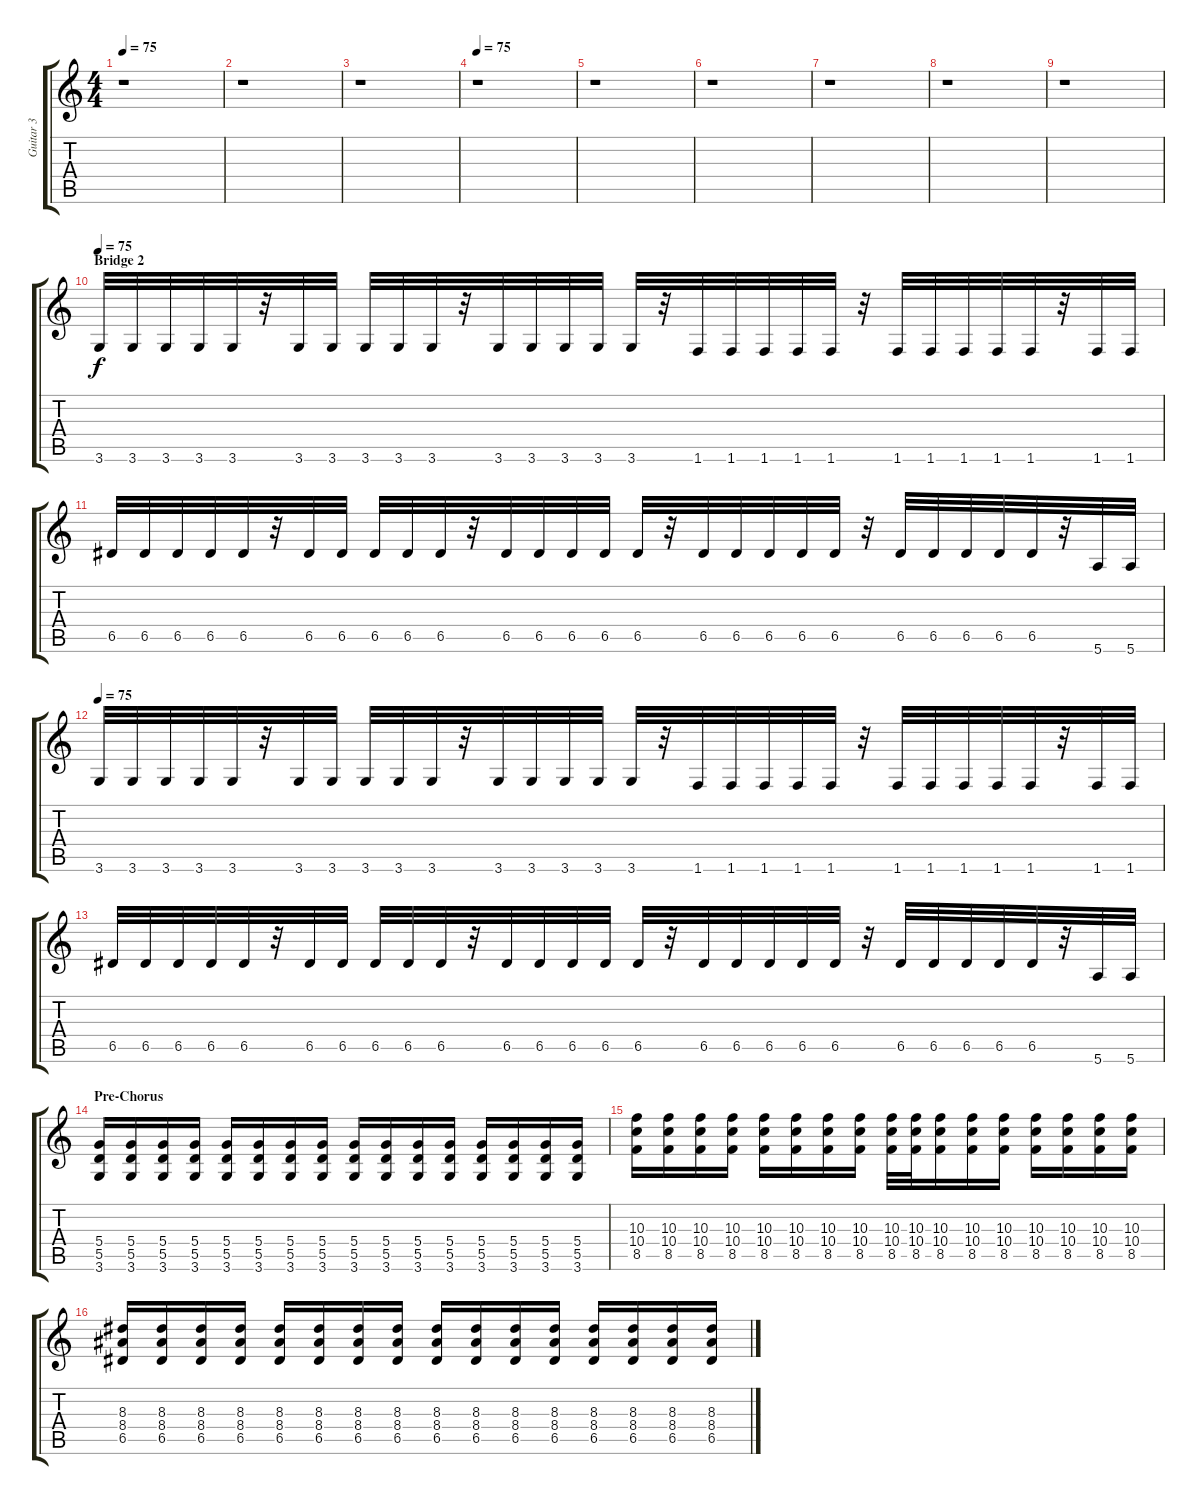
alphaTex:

\track ("Guitar 3" "Guitar 3") {instrument distortionguitar}
\staff {score tabs}
\tuning (E4 B3 G3 D3 A2 E2) {hide}
\ts (4 4)
\tempo 75
\clef g2
\ks c
r.1{dy f} |
r.1 |
r.1 |
\tempo 75
r.1 |
r.1 |
r.1 |
r.1 |
r.1 |
r.1 |
\section ("" "Bridge 2")
\tempo 75
3.6.32{volume 13} 3.6.32 3.6.32 3.6.32 3.6.32 r.32 3.6.32 3.6.32 3.6.32 3.6.32 3.6.32 r.32 3.6.32 3.6.32 3.6.32 3.6.32 3.6.32 r.32 1.6.32 1.6.32 1.6.32 1.6.32 1.6.32 r.32 1.6.32 1.6.32 1.6.32 1.6.32 1.6.32 r.32 1.6.32 1.6.32 |
6.5.32 6.5.32 6.5.32 6.5.32 6.5.32 r.32 6.5.32 6.5.32 6.5.32 6.5.32 6.5.32 r.32 6.5.32 6.5.32 6.5.32 6.5.32 6.5.32 r.32 6.5.32 6.5.32 6.5.32 6.5.32 6.5.32 r.32 6.5.32 6.5.32 6.5.32 6.5.32 6.5.32 r.32 5.6.32 5.6.32 |
\tempo 75
3.6.32 3.6.32 3.6.32 3.6.32 3.6.32 r.32 3.6.32 3.6.32 3.6.32 3.6.32 3.6.32 r.32 3.6.32 3.6.32 3.6.32 3.6.32 3.6.32 r.32 1.6.32 1.6.32 1.6.32 1.6.32 1.6.32 r.32 1.6.32 1.6.32 1.6.32 1.6.32 1.6.32 r.32 1.6.32 1.6.32 |
6.5.32 6.5.32 6.5.32 6.5.32 6.5.32 r.32 6.5.32 6.5.32 6.5.32 6.5.32 6.5.32 r.32 6.5.32 6.5.32 6.5.32 6.5.32 6.5.32 r.32 6.5.32 6.5.32 6.5.32 6.5.32 6.5.32 r.32 6.5.32 6.5.32 6.5.32 6.5.32 6.5.32 r.32 5.6.32 5.6.32 |
\section ("" "Pre-Chorus")
(5.4 5.5 3.6).16 (5.4 5.5 3.6).16 (5.4 5.5 3.6).16 (5.4 5.5 3.6).16 (5.4 5.5 3.6).16 (5.4 5.5 3.6).16 (5.4 5.5 3.6).16 (5.4 5.5 3.6).16 (5.4 5.5 3.6).16 (5.4 5.5 3.6).16 (5.4 5.5 3.6).16 (5.4 5.5 3.6).16 (5.4 5.5 3.6).16 (5.4 5.5 3.6).16 (5.4 5.5 3.6).16 (5.4 5.5 3.6).16 |
(10.3 10.4 8.5).16 (10.3 10.4 8.5).16 (10.3 10.4 8.5).16 (10.3 10.4 8.5).16 (10.3 10.4 8.5).16 (10.3 10.4 8.5).16 (10.3 10.4 8.5).16 (10.3 10.4 8.5).16 (10.3 10.4 8.5).32 (10.3 10.4 8.5).32 (10.3 10.4 8.5).16 (10.3 10.4 8.5).16 (10.3 10.4 8.5).16 (10.3 10.4 8.5).16 (10.3 10.4 8.5).16 (10.3 10.4 8.5).16 (10.3 10.4 8.5).16 |
(8.3 8.4 6.5).16 (8.3 8.4 6.5).16 (8.3 8.4 6.5).16 (8.3 8.4 6.5).16 (8.3 8.4 6.5).16 (8.3 8.4 6.5).16 (8.3 8.4 6.5).16 (8.3 8.4 6.5).16 (8.3 8.4 6.5).16 (8.3 8.4 6.5).16 (8.3 8.4 6.5).16 (8.3 8.4 6.5).16 (8.3 8.4 6.5).16 (8.3 8.4 6.5).16 (8.3 8.4 6.5).16 (8.3 8.4 6.5).16
